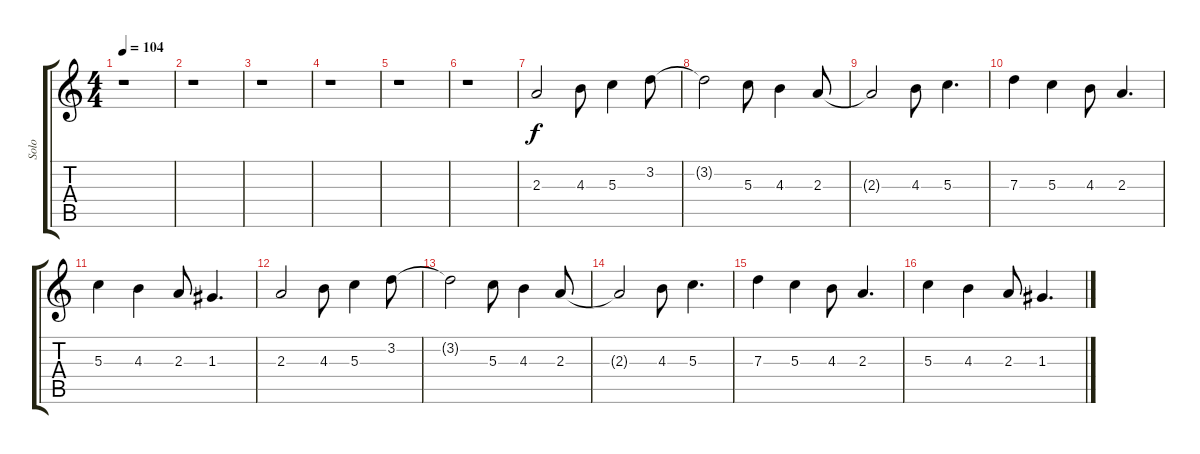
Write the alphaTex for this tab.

\track ("Solo" "Solo") {instrument distortionguitar}
\staff {score tabs}
\tuning (E4 B3 G3 D3 A2 E2) {hide}
\ts (4 4)
\tempo 104
\clef g2
\ks c
r.1{dy f} |
r.1 |
r.1 |
r.1 |
r.1 |
r.1 |
2.3.2 4.3.8 5.3.4 3.2.8 |
3.2{t}.2 5.3.8 4.3.4 2.3.8 |
2.3{t}.2 4.3.8 5.3.4{d} |
7.3.4 5.3.4 4.3.8 2.3.4{d} |
5.3.4 4.3.4 2.3.8 1.3.4{d} |
2.3.2 4.3.8 5.3.4 3.2.8 |
3.2{t}.2 5.3.8 4.3.4 2.3.8 |
2.3{t}.2 4.3.8 5.3.4{d} |
7.3.4 5.3.4 4.3.8 2.3.4{d} |
5.3.4 4.3.4 2.3.8 1.3.4{d}
